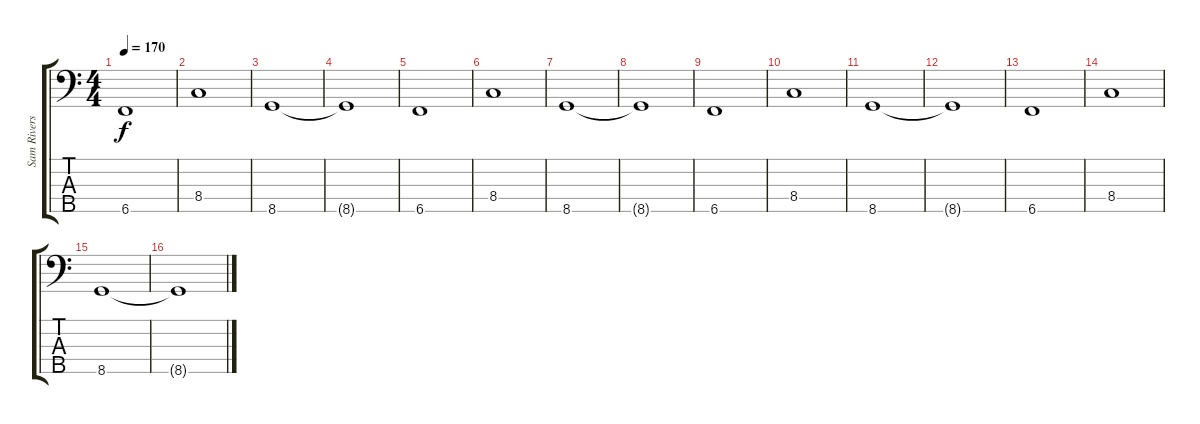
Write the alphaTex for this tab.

\track ("Sam Rivers" "Sam Rivers") {instrument electricbassfinger}
\staff {score tabs}
\tuning (G2 D2 A1 E1 B0) {hide}
\ts (4 4)
\tempo 170
\clef f4
\ks c
6.5.1{dy f} |
8.4.1 |
8.5.1 |
8.5{t}.1 |
6.5.1 |
8.4.1 |
8.5.1 |
8.5{t}.1 |
6.5.1 |
8.4.1 |
8.5.1 |
8.5{t}.1 |
6.5.1 |
8.4.1 |
8.5.1 |
8.5{t}.1
